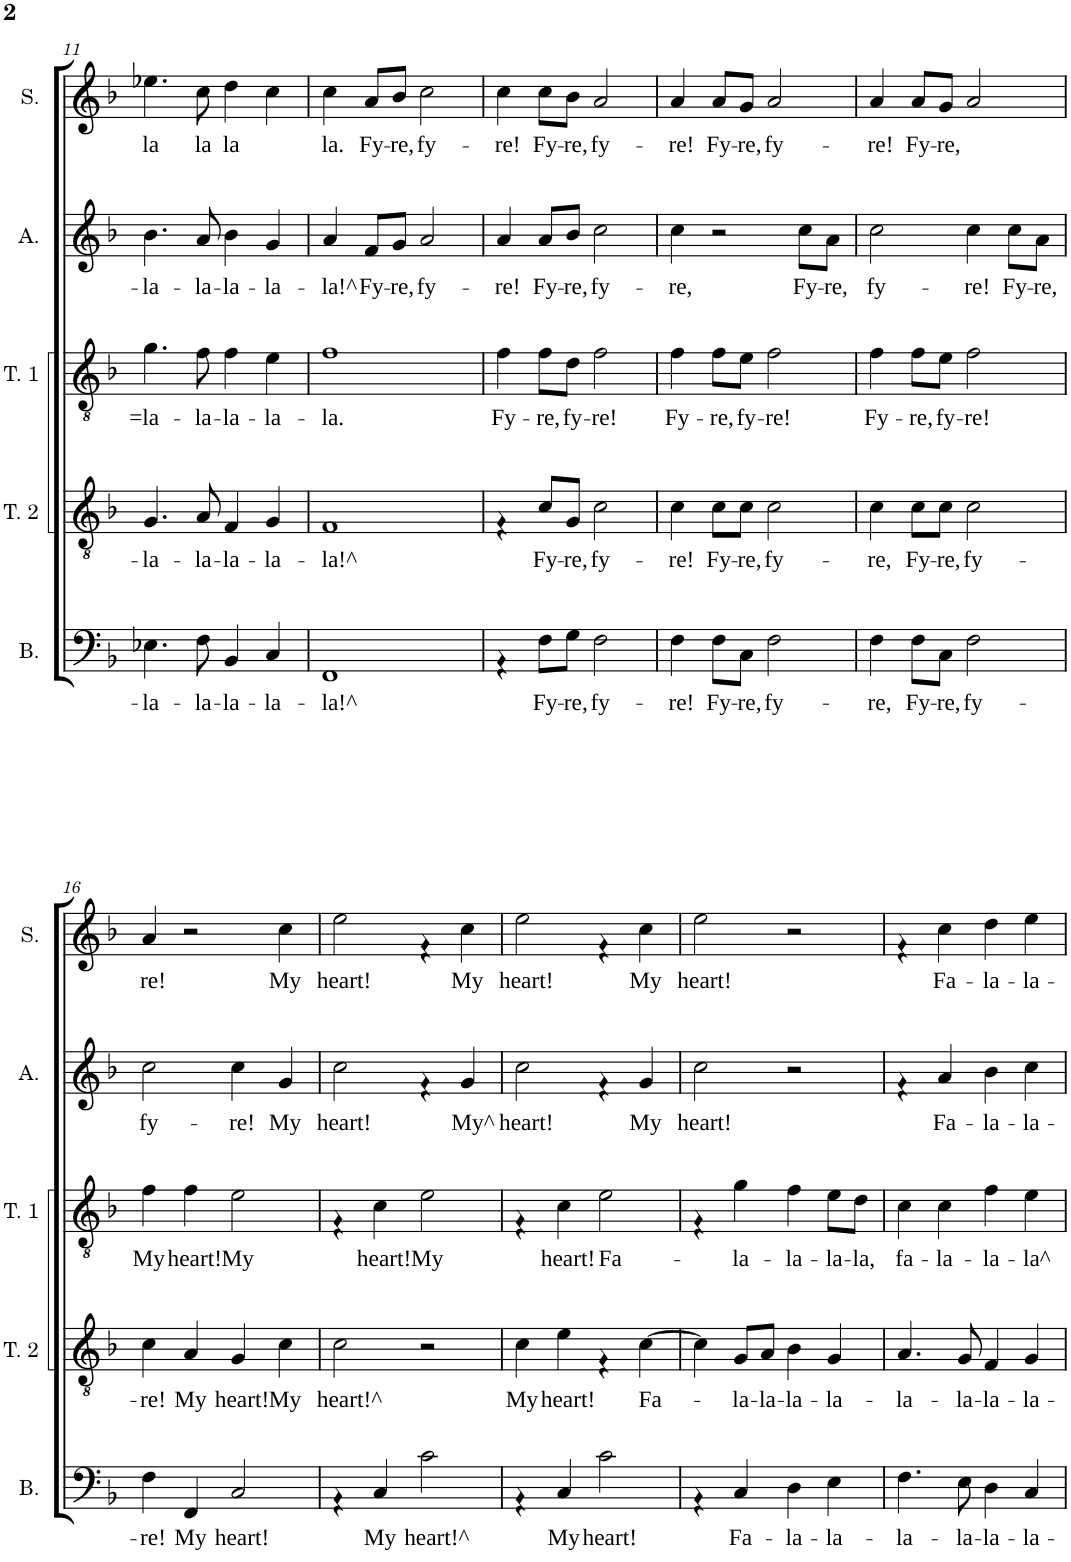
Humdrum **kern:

**kern	**text	**kern	**text	**kern	**text	**kern	**text	**kern	**text
*part5	*part5	*part4	*part4	*part3	*part3	*part2	*part2	*part1	*part1
*staff5	*staff5	*staff4	*staff4	*staff3	*staff3	*staff2	*staff2	*staff1	*staff1
*I"Bass	*	*I"Tenor 2	*	*I"Tenor 1	*	*I"Alto	*	*I"Soprano	*
*I'B.	*	*I'T. 2	*	*I'T. 1	*	*I'A.	*	*I'S.	*
!!LO:PB:g=z
*clefF4	*	*clefGv2	*	*clefGv2	*	*clefG2	*	*clefG2	*
*k[b-]	*	*k[b-]	*	*k[b-]	*	*k[b-]	*	*k[b-]	*
*M2/2	*	*M2/2	*	*M2/2	*	*M2/2	*	*M2/2	*
=11	=11	=11	=11	=11	=11	=11	=11	=11	=11
!	!LO:LY:b	!	!LO:LY:b	!	!LO:LY:b	!	!LO:LY:b	!	!LO:LY:b
4.E-X\	-la-	4.G/	-la-	4.g\	=la-	4.b-\	-la-	4.ee-X\	la
!	!LO:LY:b	!	!LO:LY:b	!	!LO:LY:b	!	!LO:LY:b	!	!LO:LY:b
8F\	-la-	8A/	-la-	8f\	-la-	8a/	-la-	8cc\	la
!	!LO:LY:b	!	!LO:LY:b	!	!LO:LY:b	!	!LO:LY:b	!	!LO:LY:b
4BB-/	-la-	4F/	-la-	4f\	-la-	4b-\	-la-	4dd\	la
!	!LO:LY:b	!	!LO:LY:b	!	!LO:LY:b	!	!LO:LY:b	!	!
4C/	-la-	4G/	-la-	4e\	-la-	4g/	-la-	4cc\	.
=12	=12	=12	=12	=12	=12	=12	=12	=12	=12
!	!LO:LY:b	!	!LO:LY:b	!	!LO:LY:b	!	!LO:LY:b	!	!LO:LY:b
1FF	-la!^	1F	-la!^	1f	-la.	4a/	-la!^	4cc\	la.
!	!	!	!	!	!	!	!LO:LY:b	!	!LO:LY:b
.	.	.	.	.	.	8f/L	Fy-	8a/L	Fy-
!	!	!	!	!	!	!	!LO:LY:b	!	!LO:LY:b
.	.	.	.	.	.	8g/J	-re,	8b-/J	-re,
!	!	!	!	!	!	!	!LO:LY:b	!	!LO:LY:b
.	.	.	.	.	.	2a/	fy-	2cc\	fy-
=13	=13	=13	=13	=13	=13	=13	=13	=13	=13
!	!	!	!	!	!LO:LY:b	!	!LO:LY:b	!	!LO:LY:b
4rAA	.	4rF	.	4f\	Fy-	4a/	re!	4cc\	re!
!	!LO:LY:b	!	!LO:LY:b	!	!LO:LY:b	!	!LO:LY:b	!	!LO:LY:b
8F\L	Fy-	8c/L	Fy-	8f\L	-re,	8a/L	Fy-	8cc\L	Fy-
!	!LO:LY:b	!	!LO:LY:b	!	!LO:LY:b	!	!LO:LY:b	!	!LO:LY:b
8G\J	-re,	8G/J	-re,	8d\J	fy-	8b-/J	-re,	8b-\J	-re,
!	!LO:LY:b	!	!LO:LY:b	!	!LO:LY:b	!	!LO:LY:b	!	!LO:LY:b
2F\	fy-	2c\	fy-	2f\	-re!	2cc\	fy-	2a/	fy-
=14	=14	=14	=14	=14	=14	=14	=14	=14	=14
!	!LO:LY:b	!	!LO:LY:b	!	!LO:LY:b	!	!LO:LY:b	!	!LO:LY:b
4F\	-re!	4c\	-re!	4f\	Fy-	4cc\	-re,	4a/	-re!
!	!LO:LY:b	!	!LO:LY:b	!	!LO:LY:b	!	!	!	!LO:LY:b
8F\L	Fy-	8c\L	Fy-	8f\L	-re,	2r	.	8a/L	Fy-
!	!LO:LY:b	!	!LO:LY:b	!	!LO:LY:b	!	!	!	!LO:LY:b
8C\J	-re,	8c\J	-re,	8e\J	fy-	.	.	8g/J	-re,
!	!LO:LY:b	!	!LO:LY:b	!	!LO:LY:b	!	!	!	!LO:LY:b
2F\	fy-	2c\	fy-	2f\	-re!	.	.	2a/	fy-
!	!	!	!	!	!	!	!LO:LY:b	!	!
.	.	.	.	.	.	8cc\L	Fy-	.	.
!	!	!	!	!	!	!	!LO:LY:b	!	!
.	.	.	.	.	.	8a\J	-re,	.	.
=15	=15	=15	=15	=15	=15	=15	=15	=15	=15
!	!LO:LY:b	!	!LO:LY:b	!	!LO:LY:b	!	!LO:LY:b	!	!LO:LY:b
4F\	-re,	4c\	-re,	4f\	Fy-	2cc\	fy-	4a/	-re!
!	!LO:LY:b	!	!LO:LY:b	!	!LO:LY:b	!	!	!	!LO:LY:b
8F\L	Fy-	8c\L	Fy-	8f\L	-re,	.	.	8a/L	Fy-
!	!LO:LY:b	!	!LO:LY:b	!	!LO:LY:b	!	!	!	!LO:LY:b
8C\J	-re,	8c\J	-re,	8e\J	fy-	.	.	8g/J	-re,
!	!LO:LY:b	!	!LO:LY:b	!	!LO:LY:b	!	!LO:LY:b	!	!
2F\	fy-	2c\	fy-	2f\	-re!	4cc\	-re!	2a/	.
!	!	!	!	!	!	!	!LO:LY:b	!	!
.	.	.	.	.	.	8cc\L	Fy-	.	.
!	!	!	!	!	!	!	!LO:LY:b	!	!
.	.	.	.	.	.	8a\J	-re,	.	.
!!LO:LB:g=z
=16	=16	=16	=16	=16	=16	=16	=16	=16	=16
!	!LO:LY:b	!	!LO:LY:b	!	!LO:LY:b	!	!LO:LY:b	!	!LO:LY:b
4F\	-re!	4c\	-re!	4f\	My	2cc\	fy-	4a/	re!
!	!LO:LY:b	!	!LO:LY:b	!	!LO:LY:b	!	!	!	!
4FF/	My	4A/	My	4f\	heart!	.	.	2r	.
!	!LO:LY:b	!	!LO:LY:b	!	!LO:LY:b	!	!LO:LY:b	!	!
2C/	heart!	4G/	heart!	2e\	My	4cc\	-re!	.	.
!	!	!	!LO:LY:b	!	!	!	!LO:LY:b	!	!LO:LY:b
.	.	4c\	My	.	.	4g/	My	4cc\	My
=17	=17	=17	=17	=17	=17	=17	=17	=17	=17
!	!	!	!LO:LY:b	!	!	!	!LO:LY:b	!	!LO:LY:b
4rAA	.	2c\	heart!^	4rF	.	2cc\	heart!	2ee\	heart!
!	!LO:LY:b	!	!	!	!LO:LY:b	!	!	!	!
4C/	My	.	.	4c\	heart!	.	.	.	.
!	!LO:LY:b	!	!	!	!LO:LY:b	!	!	!	!
2c\	heart!^	2r	.	2e\	My	4rf	.	4rf	.
!	!	!	!	!	!	!	!LO:LY:b	!	!LO:LY:b
.	.	.	.	.	.	4g/	My^	4cc\	My
=18	=18	=18	=18	=18	=18	=18	=18	=18	=18
!	!	!	!LO:LY:b	!	!	!	!LO:LY:b	!	!LO:LY:b
4rAA	.	4c\	My	4rF	.	2cc\	heart!	2ee\	heart!
!	!LO:LY:b	!	!LO:LY:b	!	!LO:LY:b	!	!	!	!
4C/	My	4e\	heart!	4c\	heart!	.	.	.	.
!	!LO:LY:b	!	!	!	!LO:LY:b	!	!	!	!
2c\	heart!	4rF	.	2e\	Fa-	4rf	.	4rf	.
!	!	!	!LO:LY:b	!	!	!	!LO:LY:b	!	!LO:LY:b
.	.	[>4c\	Fa-	.	.	4g/	My	4cc\	My
=19	=19	=19	=19	=19	=19	=19	=19	=19	=19
!	!	!	!	!	!	!	!LO:LY:b	!	!LO:LY:b
4rAA	.	4c\]	.	4rF	.	2cc\	heart!	2ee\	heart!
!	!LO:LY:b	!	!LO:LY:b	!	!LO:LY:b	!	!	!	!
4C/	Fa-	8G/L	-la-	4g\	-la-	.	.	.	.
!	!	!	!LO:LY:b	!	!	!	!	!	!
.	.	8A/J	-la-	.	.	.	.	.	.
!	!LO:LY:b	!	!LO:LY:b	!	!LO:LY:b	!	!	!	!
4D\	-la-	4B-\	-la-	4f\	-la-	2r	.	2r	.
!	!LO:LY:b	!	!LO:LY:b	!	!LO:LY:b	!	!	!	!
4E\	-la-	4G/	-la-	8e\L	-la-	.	.	.	.
!	!	!	!	!	!LO:LY:b	!	!	!	!
.	.	.	.	8d\J	-la,	.	.	.	.
=20	=20	=20	=20	=20	=20	=20	=20	=20	=20
!	!LO:LY:b	!	!LO:LY:b	!	!LO:LY:b	!	!	!	!
4.F\	-la-	4.A/	-la-	4c\	fa-	4rf	.	4rf	.
!	!	!	!	!	!LO:LY:b	!	!LO:LY:b	!	!LO:LY:b
.	.	.	.	4c\	-la-	4a/	Fa-	4cc\	Fa-
!	!LO:LY:b	!	!LO:LY:b	!	!	!	!	!	!
8E\	-la-	8G/	-la-	.	.	.	.	.	.
!	!LO:LY:b	!	!LO:LY:b	!	!LO:LY:b	!	!LO:LY:b	!	!LO:LY:b
4D\	-la-	4F/	-la-	4f\	-la-	4b-\	-la-	4dd\	-la-
!	!LO:LY:b	!	!LO:LY:b	!	!LO:LY:b	!	!LO:LY:b	!	!LO:LY:b
4C/	-la-	4G/	-la-	4e\	-la^	4cc\	-la-	4ee\	-la-
=	=	=	=	=	=	=	=	=	=
*-	*-	*-	*-	*-	*-	*-	*-	*-	*-
